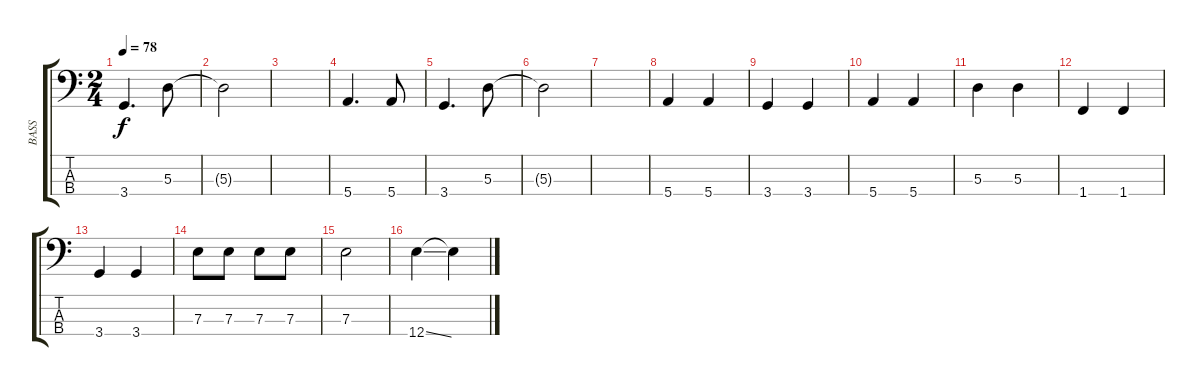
\track ("BASS" "BASS") {instrument slapbass1}
\staff {score tabs}
\tuning (G2 D2 A1 E1) {hide}
\ts (2 4)
\tempo 78
\clef f4
\ks c
3.4.4{d dy f} 5.3.8 |
5.3{t}.2 |
|
5.4.4{d} 5.4.8 |
3.4.4{d} 5.3.8 |
5.3{t}.2 |
|
5.4.4 5.4.4 |
3.4.4 3.4.4 |
5.4.4 5.4.4 |
5.3.4 5.3.4 |
1.4.4 1.4.4 |
3.4.4 3.4.4 |
7.3.8 7.3.8 7.3.8 7.3.8 |
7.3.2 |
12.4{ss}.4 12.4{t}.4
